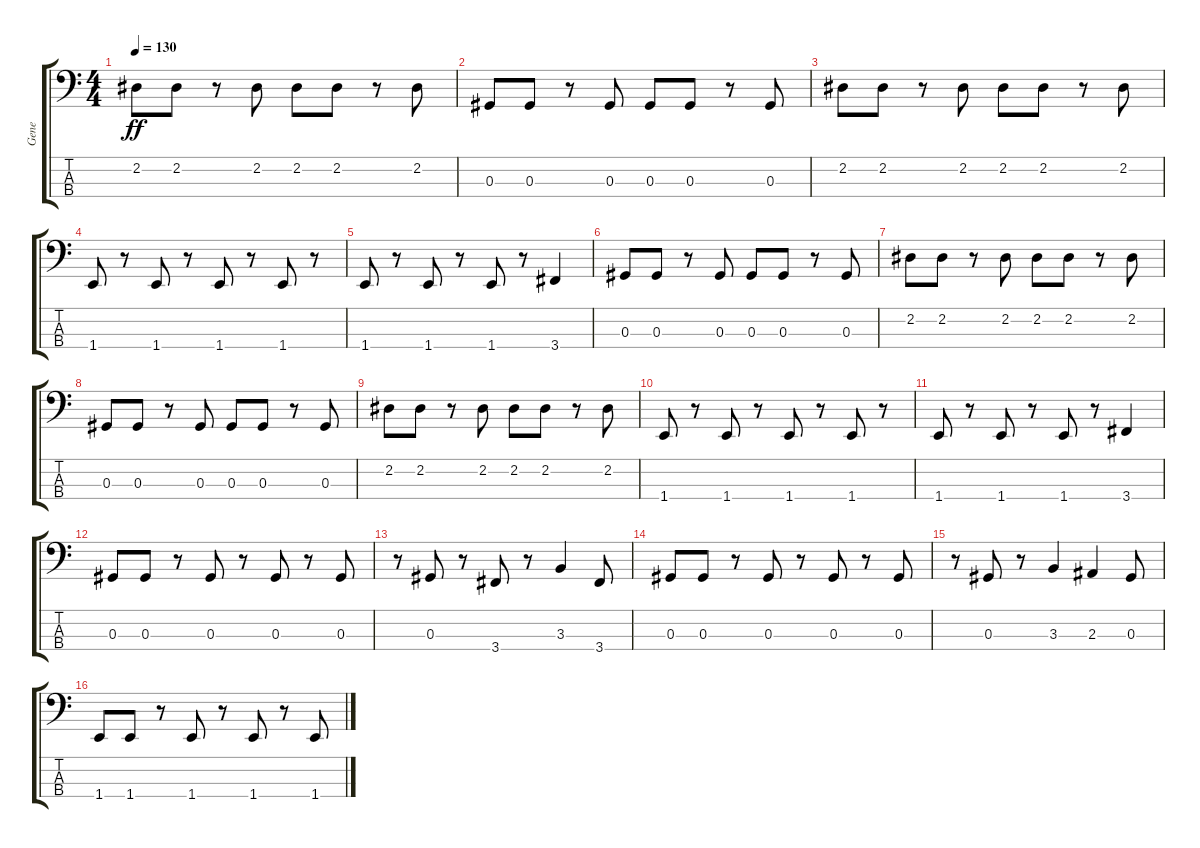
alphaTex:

\track ("Gene" "Gene") {instrument electricbasspick}
\staff {score tabs}
\tuning (Gb2 Db2 Ab1 Eb1) {hide}
\ts (4 4)
\tempo 130
\clef f4
\ks c
2.2.8{dy ff} 2.2.8 r.8 2.2.8 2.2.8 2.2.8 r.8 2.2.8 |
0.3.8 0.3.8 r.8 0.3.8 0.3.8 0.3.8 r.8 0.3.8 |
2.2.8 2.2.8 r.8 2.2.8 2.2.8 2.2.8 r.8 2.2.8 |
1.4.8 r.8 1.4.8 r.8 1.4.8 r.8 1.4.8 r.8 |
1.4.8 r.8 1.4.8 r.8 1.4.8 r.8 3.4.4 |
0.3.8 0.3.8 r.8 0.3.8 0.3.8 0.3.8 r.8 0.3.8 |
2.2.8 2.2.8 r.8 2.2.8 2.2.8 2.2.8 r.8 2.2.8 |
0.3.8 0.3.8 r.8 0.3.8 0.3.8 0.3.8 r.8 0.3.8 |
2.2.8 2.2.8 r.8 2.2.8 2.2.8 2.2.8 r.8 2.2.8 |
1.4.8 r.8 1.4.8 r.8 1.4.8 r.8 1.4.8 r.8 |
1.4.8 r.8 1.4.8 r.8 1.4.8 r.8 3.4.4 |
0.3.8 0.3.8 r.8 0.3.8 r.8 0.3.8 r.8 0.3.8 |
r.8 0.3.8 r.8 3.4.8 r.8 3.3.4 3.4.8 |
0.3.8 0.3.8 r.8 0.3.8 r.8 0.3.8 r.8 0.3.8 |
r.8 0.3.8 r.8 3.3.4 2.3.4 0.3.8 |
1.4.8 1.4.8 r.8 1.4.8 r.8 1.4.8 r.8 1.4.8
